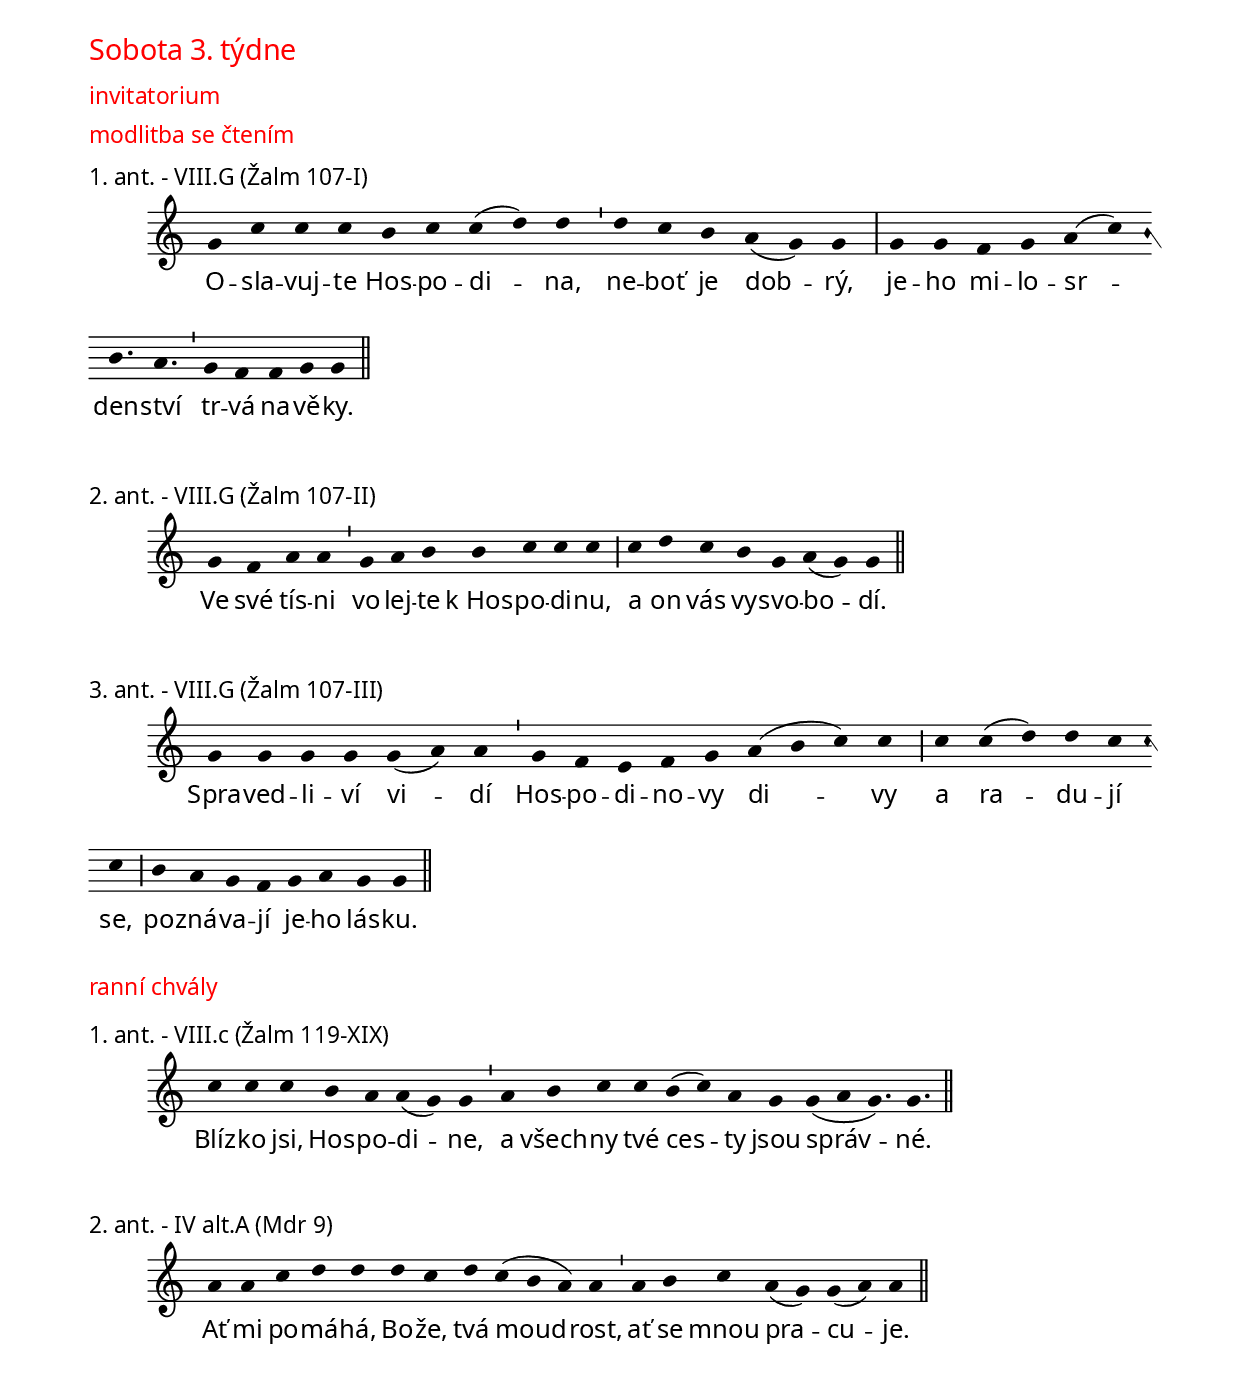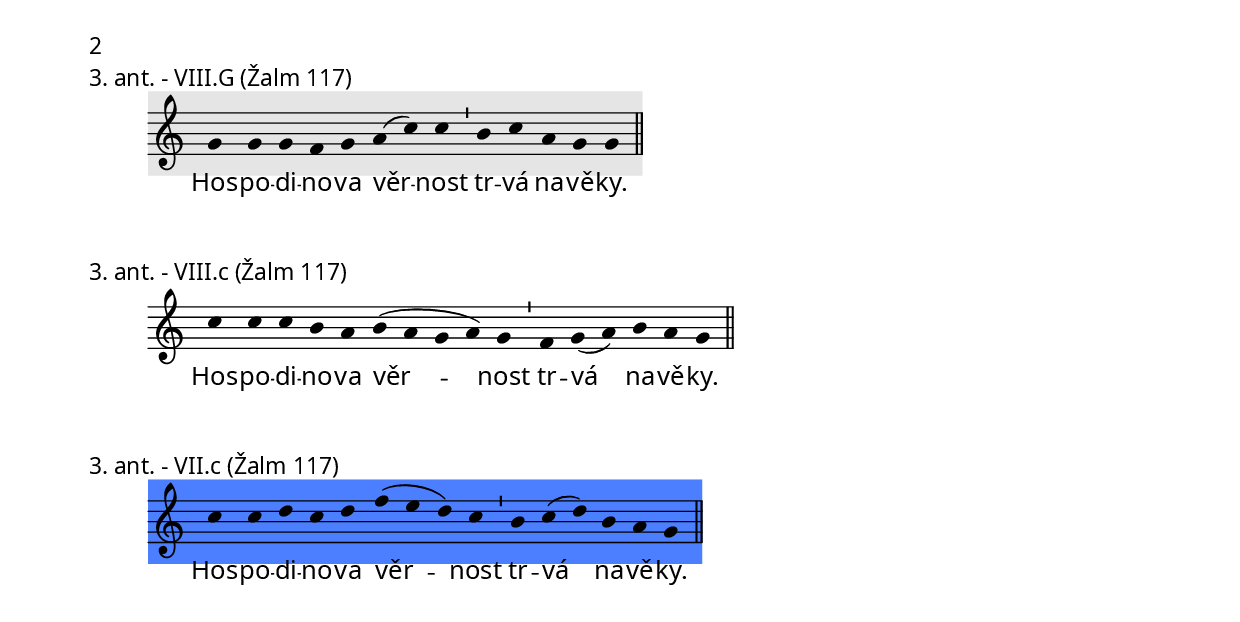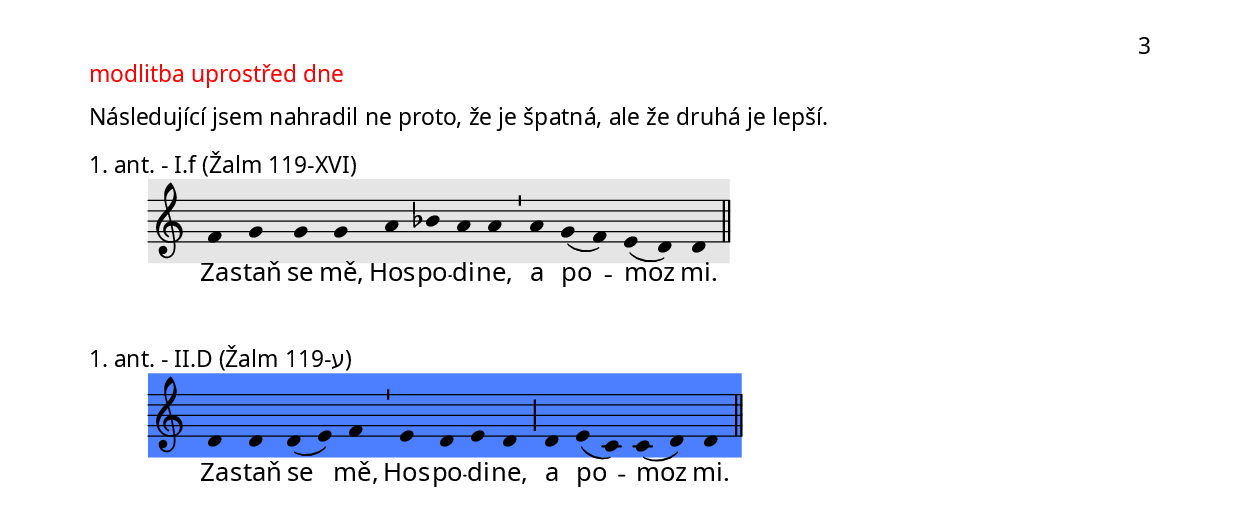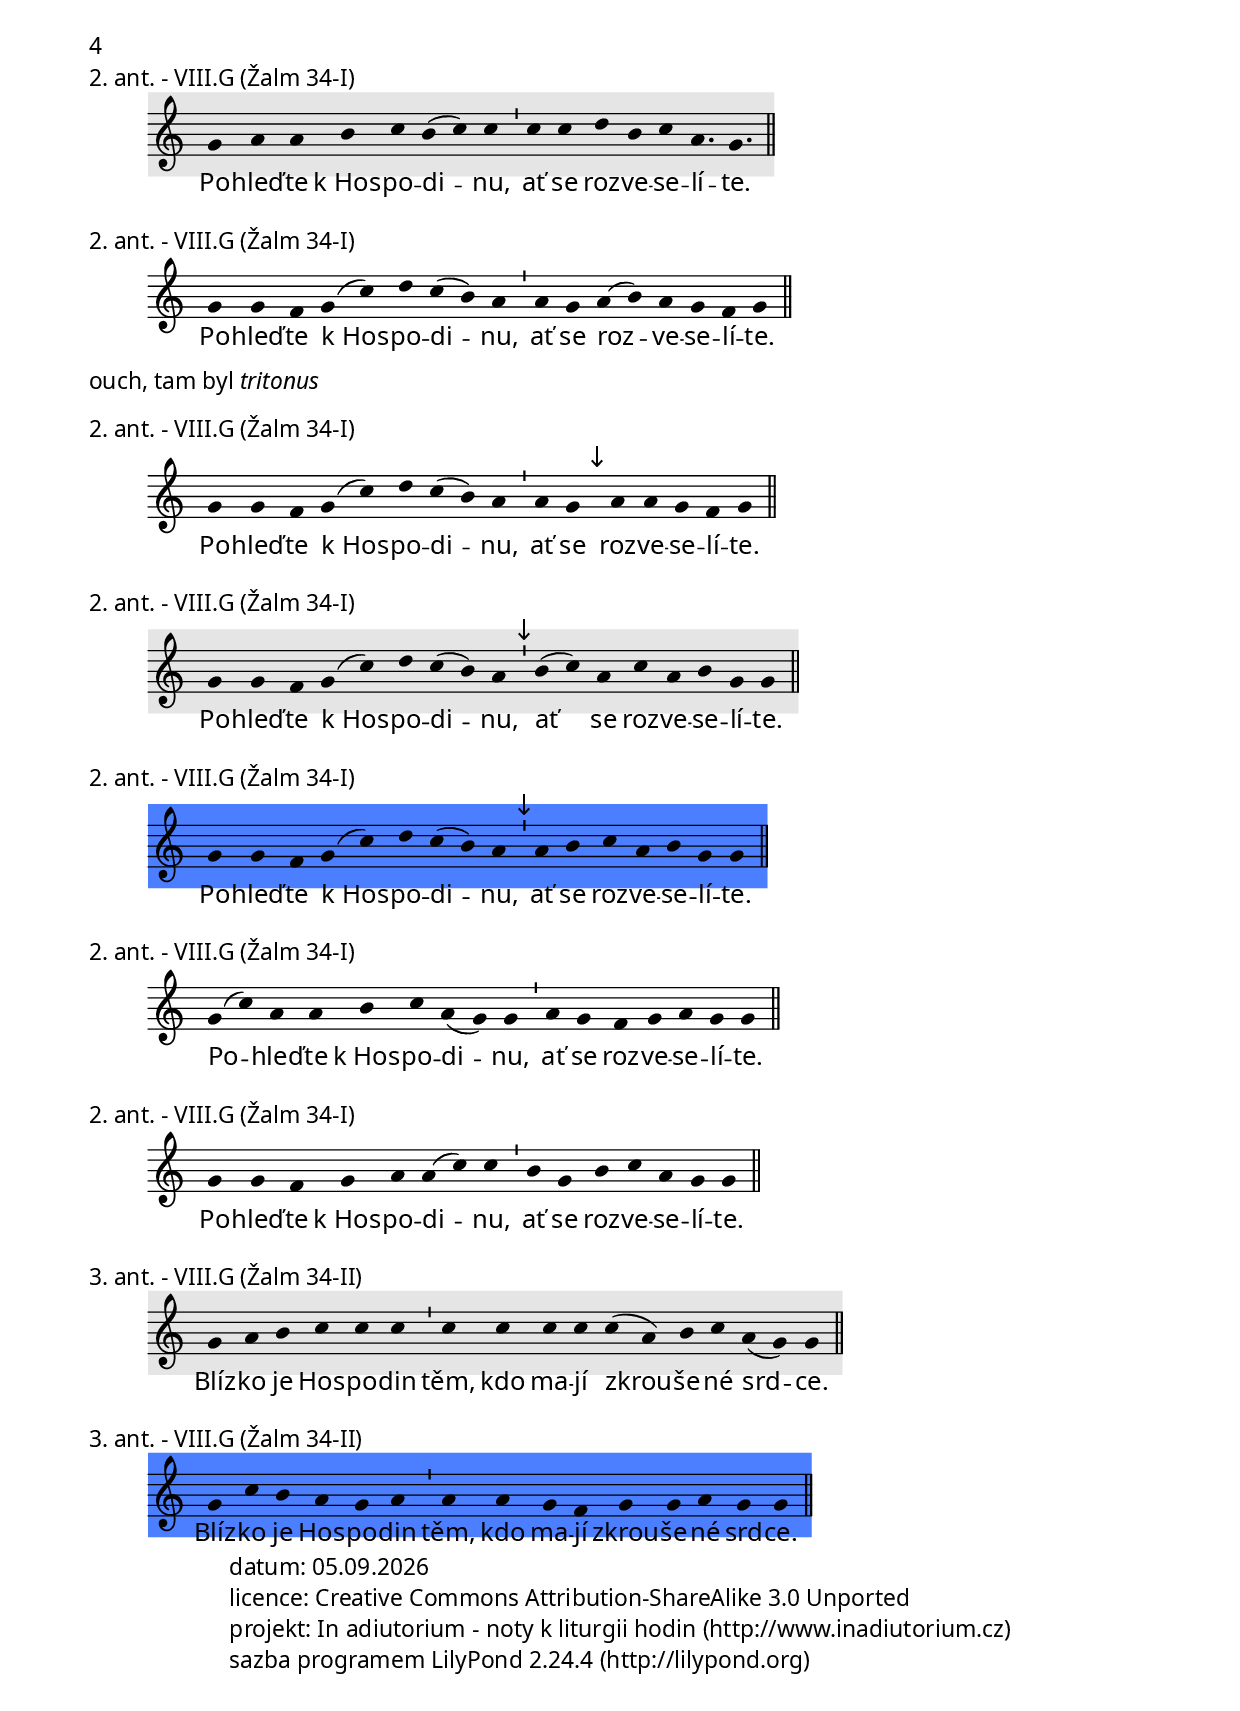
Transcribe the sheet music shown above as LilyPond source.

\include "../spolecne.ly"

\markup {\nadpisDen {Sobota 3. týdne}}

\markup {\nadpisHodinka {"invitatorium"}}

% \score { \tIsobotaInvitatorium }

\markup {\nadpisHodinka {"modlitba se čtením"}}

\score {
  \relative c'' {
    \choralniRezim
    g4 c c c b c c( d) d \barMin d c b a( g) g \barMax
    g g f g a( c) b4. a \barMin g4 f f g g \barFinalis
  }
  \addlyrics {
    O -- sla -- vuj -- te Hos -- po -- di -- na,
    ne -- boť je dob -- rý,
    je -- ho mi -- lo -- sr -- den -- ství
    tr -- vá na -- vě -- ky.
  }
  \header {
    quid = "1. ant."
    modus = "VIII"
    differentia = "G"
    psalmus = "Žalm 107-I"
    id = ""
    fons = "žaltář, po 4.t., nešp., 1. ant."
    piece = \markup {\sestavTitulek}
  }
}

\score {
  \relative c'' {
    \choralniRezim
    g4 f a a \barMin g a b b c c c \barMaior
    c d c b g a( g) g \barFinalis
  }
  \addlyrics {
    Ve své tís -- ni vo -- lej -- te k_Hos -- po -- di -- nu,
    a on vás vy -- svo -- bo -- dí.
  }
  \header {
    quid = "2. ant."
    modus = "VIII"
    differentia = "G"
    psalmus = "Žalm 107-II"
    id = ""
    piece = \markup {\sestavTitulek}
  }
}

\score {
  \relative c'' {
    \choralniRezim
    g4 g g g g( a) a \barMin g f e f g a( b c) c \barMaior
    c c( d) d c c \barMaior
    b a g f g a g g \barFinalis
  }
  \addlyrics {
    Spra -- ved -- li -- ví vi -- dí
    Hos -- po -- di -- no -- vy di -- vy
    a ra -- du -- jí se,
    po -- zná -- va -- jí je -- ho lás -- ku.
  }
  \header {
    quid = "3. ant."
    modus = "VIII"
    differentia = "G"
    psalmus = "Žalm 107-III"
    id = ""
    piece = \markup {\sestavTitulek}
  }
}

\markup {\nadpisHodinka {"ranní chvály"}}

\score {
  \relative c'' {
    \choralniRezim
    c4 c c b a a( g) g \barMin
    a b c c b( c) a g g( a g4.) g \barFinalis
  }
  \addlyrics {
    Blíz -- ko jsi, Hos -- po -- di -- ne,
    a všech -- ny tvé ces -- ty jsou správ -- né.
  }
  \header {
    quid = "1. ant."
    modus = "VIII"
    differentia = "c"
    psalmus = "Žalm 119-XIX"
    id = "rch-ant1"
    piece = \markup {\sestavTitulek}
  }
}

\score {
  \relative c'' {
    \choralniRezim
    a4 a c d d d c d c( b a) a \barMin a b c a( g) g( a) a \barFinalis
  }
  \addlyrics {
    Ať mi po -- má -- há, Bo -- že, tvá moud -- rost,
    ať se mnou pra -- cu -- je.
  }
  \header {
    quid = "2. ant."
    modus = "IV alt"
    differentia = "A"
    psalmus = "Mdr 9"
    id = "rch-ant2"
    piece = \markup {\sestavTitulek}
  }
}

\pageBreak

\score {
  \relative c'' {
    \zvyraznovacSedy
    \choralniRezim
    g4 g g f g a( c) c \barMin b c a g g \barFinalis
  }
  \addlyrics {
    Hos -- po -- di -- no -- va věr -- nost tr -- vá na -- vě -- ky.
  }
  \header {
    quid = "3. ant."
    modus = "VIII"
    differentia = "G"
    psalmus = "Žalm 117"
    id = "rch-ant3"
    piece = \markup {\sestavTitulek}
  }
}

\score {
  \relative c'' {
    \choralniRezim
    c4 c c b a b( a g a) g \barMin
    f g( a) b a g \barFinalis
  }
  \addlyrics {
    Hos -- po -- di -- no -- va věr -- nost
    tr -- vá na -- vě -- ky.
  }
  \header {
    quid = "3. ant."
    modus = "VIII"
    differentia = "c"
    psalmus = "Žalm 117"
    id = "rch-ant3"
    piece = \markup {\sestavTitulek}
  }
}

\score {
  \relative c'' {
    \zvyraznovacModry
    \choralniRezim
    c4 c d c d f( e d) c \barMin
    b c( d) b a g \barFinalis
  }
  \addlyrics {
    Hos -- po -- di -- no -- va věr -- nost
    tr -- vá na -- vě -- ky.
  }
  \header {
    quid = "3. ant."
    modus = "VII"
    differentia = "c"
    psalmus = "Žalm 117"
    id = "rch-ant3"
    piece = \markup {\sestavTitulek}
  }
}

\pageBreak

% \score { \tIsobotaAntBenedictus }

\markup {\nadpisHodinka {"modlitba uprostřed dne"}}

\markup{Následující jsem nahradil ne proto, že je špatná, ale že druhá je lepší.}

\score {
  \relative c' {
    \zvyraznovacSedy
    \choralniRezim
    f4 g g g a bes a a \barMin a g( f) e( d) d \barFinalis
  }
  \addlyrics {
    Za -- staň se mě, Hos -- po -- di -- ne, a po -- moz mi.
  }
  \header {
    quid = "1. ant."
    modus = "I"
    differentia = "f"
    psalmus = "Žalm 119-XVI"
    id = "up-ant1"
    piece = \markup {\sestavTitulek}
  }
}

\score {
  \relative c' {
    \zvyraznovacModry
    \choralniRezim
    d4 d d( e) f \barMin e d e d \barMaior
    d e( c) c( d) d \barFinalis
  }
  \addlyrics {
    Za -- staň se mě, Hos -- po -- di -- ne,
    a po -- moz mi.
  }
  \header {
    quid = "1. ant."
    modus = "II"
    differentia = "D"
    psalmus = "Žalm 119-ע"
    id = "up-ant1"
    piece = \markup {\sestavTitulek}
  }
}

\pageBreak

\score {
  \relative c'' {
    \zvyraznovacSedy
    \choralniRezim
    g4 a a b c b( c) c \barMin c c d b c a4. g \barFinalis
  }
  \addlyrics {
    Po -- hleď -- te k_Hos -- po -- di -- nu, ať se roz -- ve -- se -- lí -- te.
  }
  \header {
    quid = "2. ant."
    modus = "VIII"
    differentia = "G"
    psalmus = "Žalm 34-I"
    id = "up-ant2"
    piece = \markup {\sestavTitulek}
  }
}

\score {
  \relative c'' {
    \choralniRezim
    g4 g f g( c) d c( b) a \barMin
    a g a( b) a g f g \barFinalis
  }
  \addlyrics {
    Po -- hleď -- te k_Hos -- po -- di -- nu,
    ať se roz -- ve -- se -- lí -- te.
  }
  \header {
    quid = "2. ant."
    modus = "VIII"
    differentia = "G"
    psalmus = "Žalm 34-I"
    id = "up-ant2"
    piece = \markup {\sestavTitulek}
  }
}

\markup{ouch, tam byl \italic{tritonus}}

\score {
  \relative c'' {
    \choralniRezim
    g4 g f g( c) d c( b) a \barMin
    a g \mark\sipka a a g f g \barFinalis
  }
  \addlyrics {
    Po -- hleď -- te k_Hos -- po -- di -- nu,
    ať se roz -- ve -- se -- lí -- te.
  }
  \header {
    quid = "2. ant."
    modus = "VIII"
    differentia = "G"
    psalmus = "Žalm 34-I"
    id = "up-ant2"
    piece = \markup {\sestavTitulek}
  }
}

\score {
  \relative c'' {
    \zvyraznovacSedy
    \choralniRezim
    g4 g f g( c) d c( b) a \barMin
    \mark\sipka b( c) a c a b g g \barFinalis
  }
  \addlyrics {
    Po -- hleď -- te k_Hos -- po -- di -- nu,
    ať se roz -- ve -- se -- lí -- te.
  }
  \header {
    quid = "2. ant."
    modus = "VIII"
    differentia = "G"
    psalmus = "Žalm 34-I"
    id = "up-ant2"
    piece = \markup {\sestavTitulek}
  }
}

\score {
  \relative c'' {
    \zvyraznovacModry
    \choralniRezim
    g4 g f g( c) d c( b) a \barMin
    \mark\sipka a b c a b g g \barFinalis
  }
  \addlyrics {
    Po -- hleď -- te k_Hos -- po -- di -- nu,
    ať se roz -- ve -- se -- lí -- te.
  }
  \header {
    quid = "2. ant."
    modus = "VIII"
    differentia = "G"
    psalmus = "Žalm 34-I"
    id = "up-ant2"
    piece = \markup {\sestavTitulek}
  }
}

\score {
  \relative c'' {
    \choralniRezim
    g4( c) a a b c a( g) g \barMin
    a g f g a g g \barFinalis
  }
  \addlyrics {
    Po -- hleď -- te k_Hos -- po -- di -- nu,
    ať se roz -- ve -- se -- lí -- te.
  }
  \header {
    quid = "2. ant."
    modus = "VIII"
    differentia = "G"
    psalmus = "Žalm 34-I"
    id = "up-ant2"
    piece = \markup {\sestavTitulek}
  }
}

\score {
  \relative c'' {
    \choralniRezim
    g4 g f g a a( c) c \barMin
    b g b c a g g \barFinalis
  }
  \addlyrics {
    Po -- hleď -- te k_Hos -- po -- di -- nu,
    ať se roz -- ve -- se -- lí -- te.
  }
  \header {
    quid = "2. ant."
    modus = "VIII"
    differentia = "G"
    psalmus = "Žalm 34-I"
    id = "up-ant2"
    piece = \markup {\sestavTitulek}
  }
}

\score {
  \relative c'' {
    \zvyraznovacSedy
    \choralniRezim
    g4 a b c c c \barMin c c c c c( a) b c a( g) g \barFinalis
  }
  \addlyrics {
    Blíz -- ko je Hos -- po -- din těm, kdo ma -- jí zkrou -- še -- né srd -- ce.
  }
  \header {
    quid = "3. ant."
    modus = "VIII"
    differentia = "G"
    psalmus = "Žalm 34-II"
    id = "up-ant3"
    piece = \markup {\sestavTitulek}
  }
}

\score {
  \relative c'' {
    \zvyraznovacModry
    \choralniRezim
    g c b a g a \barMin
    a a g f g g a g g \barFinalis
  }
  \addlyrics {
    Blíz -- ko je Hos -- po -- din
    těm, kdo ma -- jí zkrou -- še -- né srd -- ce.
  }
  \header {
    quid = "3. ant."
    modus = "VIII"
    differentia = "G"
    psalmus = "Žalm 34-II"
    id = "up-ant3"
    piece = \markup {\sestavTitulek}
  }
}